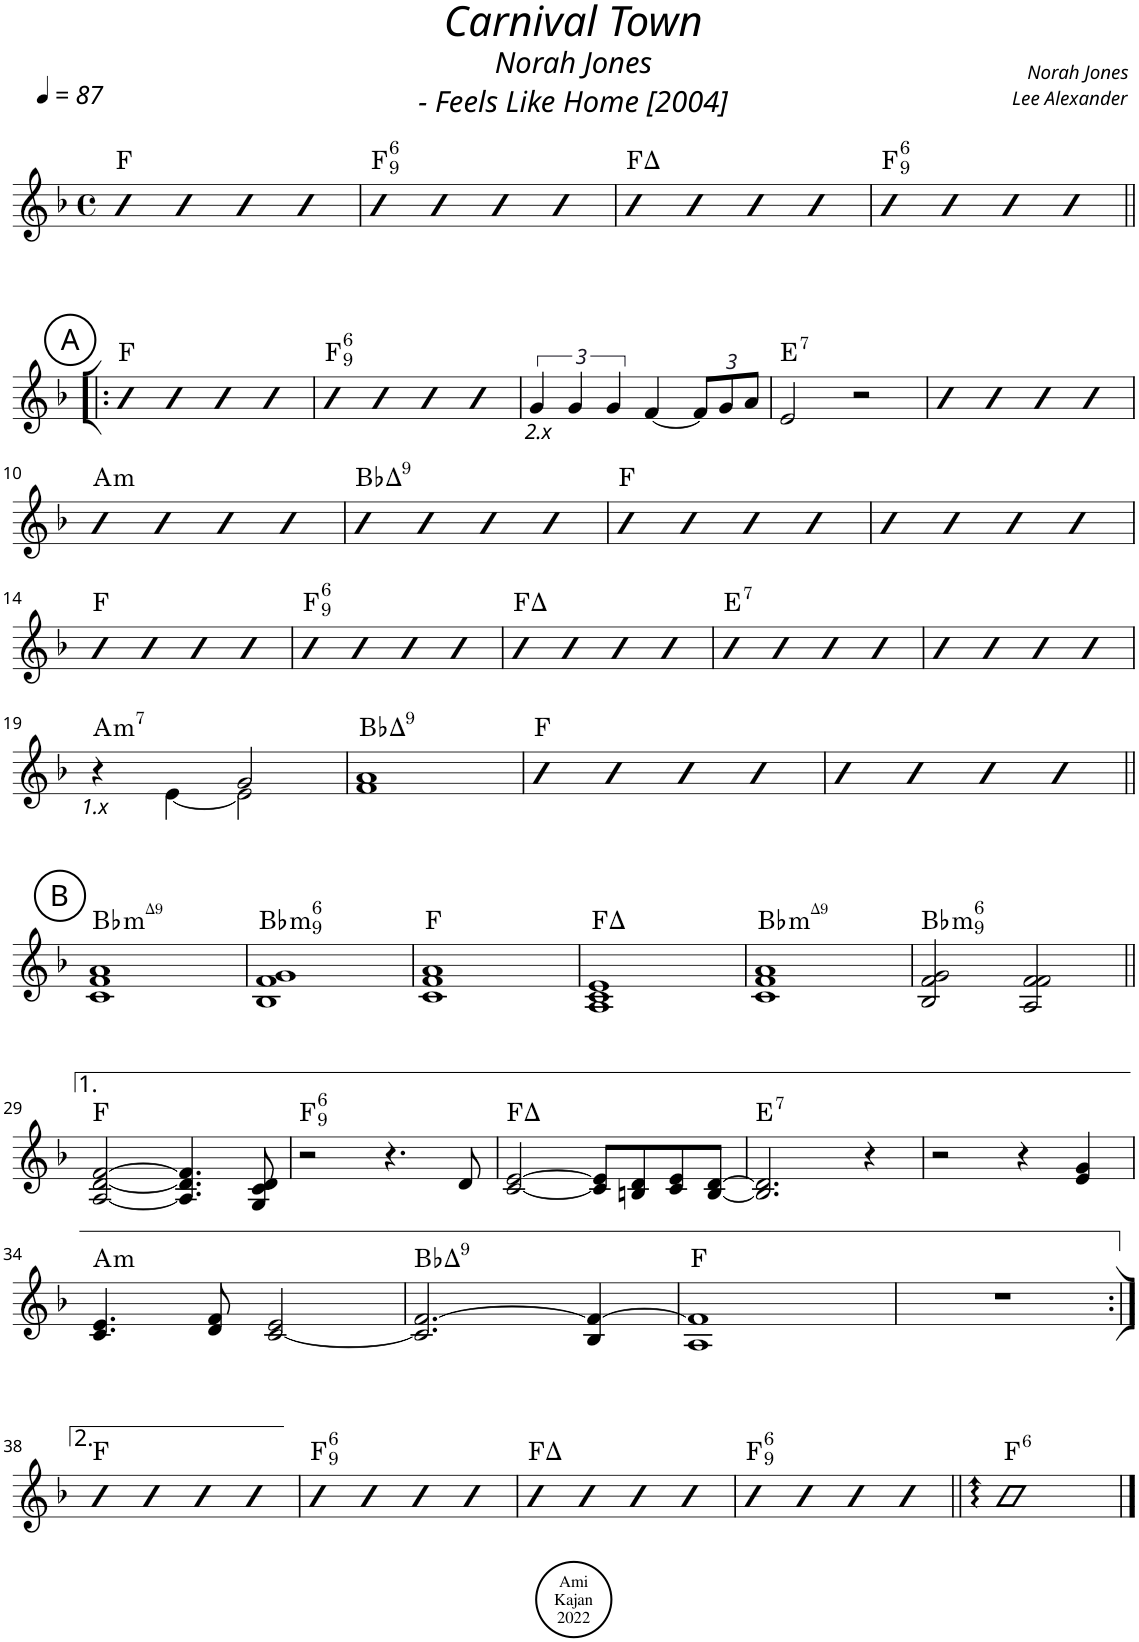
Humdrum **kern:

**kern	**harte
*part1	*part1
*staff1	*
*I"Violin	*
*I'Vln	*
*clefG2	*
*k[b-]	*
*M4/4	*
*met(c)	*
*MM87	*
=1	=1
4b-	F:maj
4b-	.
4b-	.
4b-	.
=2	=2
!	!LO:H:kt=6
4b-	F:maj6(9)
4b-	.
4b-	.
4b-	.
=3	=3
4b-	F:maj
4b-	.
4b-	.
4b-	.
=4	=4
!	!LO:H:kt=6
4b-	F:maj6(9)
4b-	.
4b-	.
4b-	.
!!LO:LB:g=z
!!LO:REH:place=s1:a:cj:enc=circle:fs=14:t=A
=5!|:	=5!|:
4b-	F:maj
4b-	.
4b-	.
4b-	.
=6	=6
!	!LO:H:kt=6
4b-	F:maj6(9)
4b-	.
4b-	.
4b-	.
=7	=7
!LO:TX:b:i:t=2.x	!
6g/	.
6g/	.
6g/	.
[4f/	.
*Xbrackettup	*
12f/L]	.
12g/	.
12a/J	.
=8	=8
!	!LO:H:kt=7
2e/	E:7
2r	.
=9	=9
4b-	.
4b-	.
4b-	.
4b-	.
!!LO:LB:g=z
=10	=10
!	!LO:H:kt=m
4b-	A:min
4b-	.
4b-	.
4b-	.
=11	=11
!	!LO:H:kt=9
4b-	Bb:maj9
4b-	.
4b-	.
4b-	.
=12	=12
4b-	F:maj
4b-	.
4b-	.
4b-	.
=13	=13
4b-	.
4b-	.
4b-	.
4b-	.
!!LO:LB:g=z
=14	=14
4b-	F:maj
4b-	.
4b-	.
4b-	.
=15	=15
!	!LO:H:kt=6
4b-	F:maj6(9)
4b-	.
4b-	.
4b-	.
=16	=16
4b-	F:maj
4b-	.
4b-	.
4b-	.
=17	=17
!	!LO:H:kt=7
4b-	E:7
4b-	.
4b-	.
4b-	.
=18	=18
4b-	.
4b-	.
4b-	.
4b-	.
!!LO:LB:g=z
=19	=19
*^	*
!LO:TX:b:i:t=1.x	!	!LO:H:kt=m7
4r	4ryy	A:min7
4ryy	[4e\	.
2g/	2e\]	.
=20	=20	=20
!	!	!LO:H:kt=9
1a	1f	Bb:maj9
*v	*v	*
=21	=21
4b-	F:maj
4b-	.
4b-	.
4b-	.
=22	=22
4b-	.
4b-	.
4b-	.
4b-	.
!!LO:LB:g=z
!!LO:REH:place=s1:a:cj:enc=circle:fs=14:t=B
=23||	=23||
!	!LO:H:kt=mt7
1c 1f 1a	Bb:minmaj7(9)
=24	=24
!	!LO:H:kt=m6
1B- 1f 1g	Bb:min6(9)
=25	=25
1c 1f 1a	F:maj
=26	=26
1A 1c 1e	F:maj
=27	=27
!	!LO:H:kt=mt7
1c 1f 1a	Bb:minmaj7(9)
=28	=28
!	!LO:H:kt=m6
2B-/ 2f/ 2g/	Bb:min6(9)
2A/ 2f/ 2f/	.
!!LO:LB:g=z
=29||	=29||
[2A/ [2d/ [2f/	F:maj
4.A/] 4.d/] 4.f/]	.
8G/ 8c/ 8d/	.
=30	=30
!	!LO:H:kt=6
2r	F:maj6(9)
4.r	.
8d/	.
=31	=31
[2c/ [2e/	F:maj
8c/] 8e/]L	.
8Bn/ 8d/	.
8c/ 8e/	.
[8B/ [8d/J	.
=32	=32
!	!LO:H:kt=7
2.B/] 2.d/]	E:7
4r	.
=33	=33
2r	.
4r	.
4e/ 4g/	.
!!LO:LB:g=z
=34	=34
!	!LO:H:kt=m
4.c/ 4.e/	A:min
8d/ 8f/	.
[2c/ 2e/	.
=35	=35
!	!LO:H:kt=9
2.c/] [2.f/	Bb:maj9
4B-/ 4f/_	.
=36	=36
1A 1f]	F:maj
=37	=37
1r	.
!!LO:LB:g=z
=38:|!	=38:|!
4b-	F:maj
4b-	.
4b-	.
4b-	.
=39	=39
!	!LO:H:kt=6
4b-	F:maj6(9)
4b-	.
4b-	.
4b-	.
=40	=40
4b-	F:maj
4b-	.
4b-	.
4b-	.
=41	=41
!	!LO:H:kt=6
4b-	F:maj6(9)
4b-	.
4b-	.
4b-	.
=42||	=42||
!	!LO:H:kt=6
1b-:	F:maj6
==	==
*-	*-
